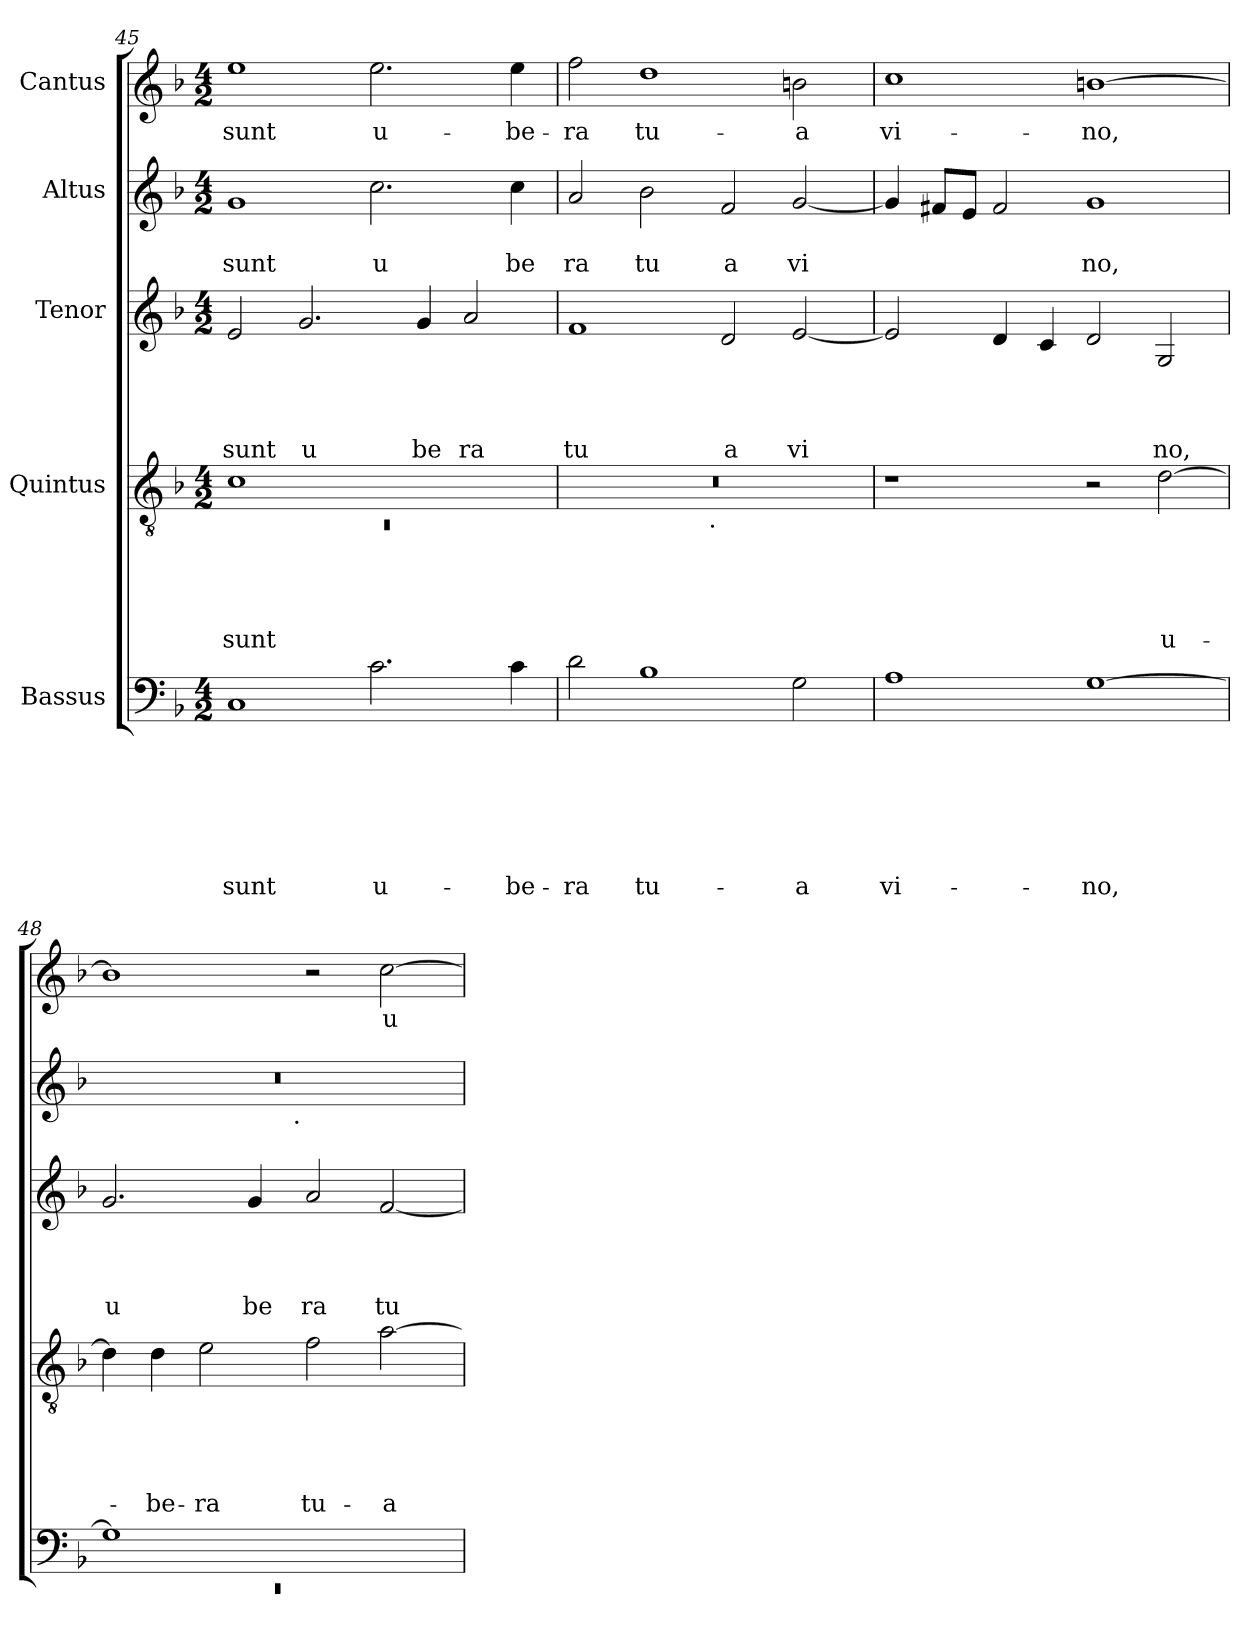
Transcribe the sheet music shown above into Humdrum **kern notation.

**kern	**text	**text	**text	**text	**text	**text	**text	**kern	**text	**text	**text	**text	**text	**kern	**text	**text	**text	**text	**kern	**text	**text	**kern	**text
*part5	*part5	*part5	*part5	*part5	*part5	*part5	*part5	*part4	*part4	*part4	*part4	*part4	*part4	*part3	*part3	*part3	*part3	*part3	*part2	*part2	*part2	*part1	*part1
*staff5	*staff5	*staff5	*staff5	*staff5	*staff5	*staff5	*staff5	*staff4	*staff4	*staff4	*staff4	*staff4	*staff4	*staff3	*staff3	*staff3	*staff3	*staff3	*staff2	*staff2	*staff2	*staff1	*staff1
*I"Bassus	*	*	*	*	*	*	*	*I"Quintus	*	*	*	*	*	*I"Tenor	*	*	*	*	*I"Altus	*	*	*I"Cantus	*
!!LO:PB:g=z
*clefF4	*	*	*	*	*	*	*	*clefGv2	*	*	*	*	*	*clefG2	*	*	*	*	*clefG2	*	*	*clefG2	*
*k[b-]	*	*	*	*	*	*	*	*k[b-]	*	*	*	*	*	*k[b-]	*	*	*	*	*k[b-]	*	*	*k[b-]	*
*F:	*	*	*	*	*	*	*	*F:	*	*	*	*	*	*F:	*	*	*	*	*F:	*	*	*F:	*
*M4/2	*	*	*	*	*	*	*	*M4/2	*	*	*	*	*	*M4/2	*	*	*	*	*M4/2	*	*	*M4/2	*
=45	=45	=45	=45	=45	=45	=45	=45	=45	=45	=45	=45	=45	=45	=45	=45	=45	=45	=45	=45	=45	=45	=45	=45
*	*	*	*	*	*	*	*	*^	*	*	*	*	*	*	*	*	*	*	*	*	*	*	*
!	!	!	!	!	!	!	!LO:LY:b	!	!LO:N:vis=1	!	!	!	!	!LO:LY:b	!	!	!	!	!LO:LY:b	!	!	!LO:LY:b	!	!LO:LY:b
1C	.	.	.	.	.	.	sunt	1c	0rC	.	.	.	.	sunt	2e/	.	.	.	sunt	1g	.	sunt	1ee	sunt
!	!	!	!	!	!	!	!	!	!	!	!	!	!	!	!	!	!	!	!LO:LY:b	!	!	!	!	!
.	.	.	.	.	.	.	.	.	.	.	.	.	.	.	2.g/	.	.	.	u	.	.	.	.	.
!	!	!	!	!	!	!	!LO:LY:b	!	!	!	!	!	!	!	!	!	!	!	!	!	!	!LO:LY:b	!	!LO:LY:b
2.c\	.	.	.	.	.	.	u-	1ryy	.	.	.	.	.	.	.	.	.	.	.	2.cc\	.	u	2.ee\	u-
!	!	!	!	!	!	!	!	!	!	!	!	!	!	!	!	!	!	!	!LO:LY:b	!	!	!	!	!
.	.	.	.	.	.	.	.	.	.	.	.	.	.	.	4g/	.	.	.	be	.	.	.	.	.
!	!	!	!	!	!	!	!	!	!	!	!	!	!	!	!	!	!	!	!LO:LY:b	!	!	!	!	!
.	.	.	.	.	.	.	.	.	.	.	.	.	.	.	2a/	.	.	.	ra	.	.	.	.	.
!	!	!	!	!	!	!	!LO:LY:b	!	!	!	!	!	!	!	!	!	!	!	!	!	!	!LO:LY:b	!	!LO:LY:b
4c\	.	.	.	.	.	.	-be-	.	.	.	.	.	.	.	.	.	.	.	.	4cc\	.	be	4ee\	-be-
=46	=46	=46	=46	=46	=46	=46	=46	=46	=46	=46	=46	=46	=46	=46	=46	=46	=46	=46	=46	=46	=46	=46	=46	=46
!	!	!	!	!	!	!	!LO:LY:b	!	!	!	!	!	!	!	!	!	!	!	!LO:LY:b	!	!	!LO:LY:b	!	!LO:LY:b
2d\	.	.	.	.	.	.	-ra	0r	2ryy	.	.	.	.	.	1f	.	.	.	tu	2a/	.	ra	2ff\	-ra
!	!	!	!	!	!	!	!LO:LY:b	!	!	!	!	!	!	!	!	!	!	!	!	!	!	!LO:LY:b	!	!LO:LY:b
1B-	.	.	.	.	.	.	tu-	.	4...ryy	.	.	.	.	.	.	.	.	.	.	2b-\	.	tu	1dd	tu-
!	!	!	!	!	!	!	!	!	!LO:TX:b:t=.	!	!	!	!	!	!	!	!	!	!	!	!	!	!	!
.	.	.	.	.	.	.	.	.	1ryy	.	.	.	.	.	.	.	.	.	.	.	.	.	.	.
!	!	!	!	!	!	!	!	!	!	!	!	!	!	!	!	!	!	!	!LO:LY:b	!	!	!LO:LY:b	!	!
.	.	.	.	.	.	.	.	.	.	.	.	.	.	.	2d/	.	.	.	a	2f/	.	a	.	.
!	!	!	!	!	!	!	!LO:LY:b	!	!	!	!	!	!	!	!	!	!	!	!LO:LY:b	!	!	!LO:LY:b	!	!LO:LY:b
2G\	.	.	.	.	.	.	-a	.	.	.	.	.	.	.	[<2e/	.	.	.	vi	[<2g/	.	vi	2bn\	-a
.	.	.	.	.	.	.	.	.	32ryy	.	.	.	.	.	.	.	.	.	.	.	.	.	.	.
=47	=47	=47	=47	=47	=47	=47	=47	=47	=47	=47	=47	=47	=47	=47	=47	=47	=47	=47	=47	=47	=47	=47	=47	=47
!	!	!	!	!	!	!	!LO:LY:b	!	!	!	!	!	!	!	!	!	!	!	!	!	!	!	!	!LO:LY:b
*	*	*	*	*	*	*	*	*v	*v	*	*	*	*	*	*	*	*	*	*	*	*	*	*	*
1A	.	.	.	.	.	.	vi-	1r	.	.	.	.	.	2e/]	.	.	.	.	4g/]	.	.	1cc	vi-
.	.	.	.	.	.	.	.	.	.	.	.	.	.	.	.	.	.	.	8f#/L	.	.	.	.
.	.	.	.	.	.	.	.	.	.	.	.	.	.	.	.	.	.	.	8e/J	.	.	.	.
.	.	.	.	.	.	.	.	.	.	.	.	.	.	4d/	.	.	.	.	2f#/	.	.	.	.
.	.	.	.	.	.	.	.	.	.	.	.	.	.	4c/	.	.	.	.	.	.	.	.	.
!	!	!	!	!	!	!	!LO:LY:b	!	!	!	!	!	!	!	!	!	!	!	!	!	!LO:LY:b	!	!LO:LY:b
[>1G	.	.	.	.	.	.	-no,	2r	.	.	.	.	.	2d/	.	.	.	.	1g	.	no,	[>1bn	-no,
!	!	!	!	!	!	!	!	!	!	!	!	!	!LO:LY:b	!	!	!	!	!LO:LY:b	!	!	!	!	!
.	.	.	.	.	.	.	.	[>2d\	.	.	.	.	u-	2G/	.	.	.	no,	.	.	.	.	.
=48	=48	=48	=48	=48	=48	=48	=48	=48	=48	=48	=48	=48	=48	=48	=48	=48	=48	=48	=48	=48	=48	=48	=48
*^	*	*	*	*	*	*	*	*	*	*	*	*	*	*	*	*	*	*	*	*	*	*	*
!	!LO:N:vis=1	!	!	!	!	!	!	!	!	!	!	!	!	!	!	!	!	!	!LO:LY:b	!	!	!	!	!
*	*	*	*	*	*	*	*	*	*	*	*	*	*	*	*	*	*	*	*	*^	*	*	*	*
1G]	0rEE	.	.	.	.	.	.	.	4d\]	.	.	.	.	.	2.g/	.	.	.	u	0r	2ryy	.	.	1b]	.
!	!	!	!	!	!	!	!	!	!	!	!	!	!	!LO:LY:b	!	!	!	!	!	!	!	!	!	!	!
.	.	.	.	.	.	.	.	.	4d\	.	.	.	.	-be-	.	.	.	.	.	.	.	.	.	.	.
!	!	!	!	!	!	!	!	!	!	!	!	!	!	!LO:LY:b	!	!	!	!	!	!	!	!	!	!	!
.	.	.	.	.	.	.	.	.	2e\	.	.	.	.	-ra	.	.	.	.	.	.	4...ryy	.	.	.	.
!	!	!	!	!	!	!	!	!	!	!	!	!	!	!	!	!	!	!	!LO:LY:b	!	!	!	!	!	!
.	.	.	.	.	.	.	.	.	.	.	.	.	.	.	4g/	.	.	.	be	.	.	.	.	.	.
!	!	!	!	!	!	!	!	!	!	!	!	!	!	!	!	!	!	!	!	!	!LO:TX:b:t=.	!	!	!	!
.	.	.	.	.	.	.	.	.	.	.	.	.	.	.	.	.	.	.	.	.	1ryy	.	.	.	.
!	!	!	!	!	!	!	!	!	!	!	!	!	!	!LO:LY:b	!	!	!	!	!LO:LY:b	!	!	!	!	!	!
1ryy	.	.	.	.	.	.	.	.	2f\	.	.	.	.	tu-	2a/	.	.	.	ra	.	.	.	.	2r	.
!	!	!	!	!	!	!	!	!	!	!	!	!	!	!LO:LY:b	!	!	!	!	!LO:LY:b	!	!	!	!	!	!LO:LY:b
.	.	.	.	.	.	.	.	.	[>2a\	.	.	.	.	-a	[<2f/	.	.	.	tu	.	.	.	.	[>2cc\	u-
.	.	.	.	.	.	.	.	.	.	.	.	.	.	.	.	.	.	.	.	.	32ryy	.	.	.	.
*v	*v	*	*	*	*	*	*	*	*	*	*	*	*	*	*	*	*	*	*	*v	*v	*	*	*	*
=	=	=	=	=	=	=	=	=	=	=	=	=	=	=	=	=	=	=	=	=	=	=	=
*-	*-	*-	*-	*-	*-	*-	*-	*-	*-	*-	*-	*-	*-	*-	*-	*-	*-	*-	*-	*-	*-	*-	*-
